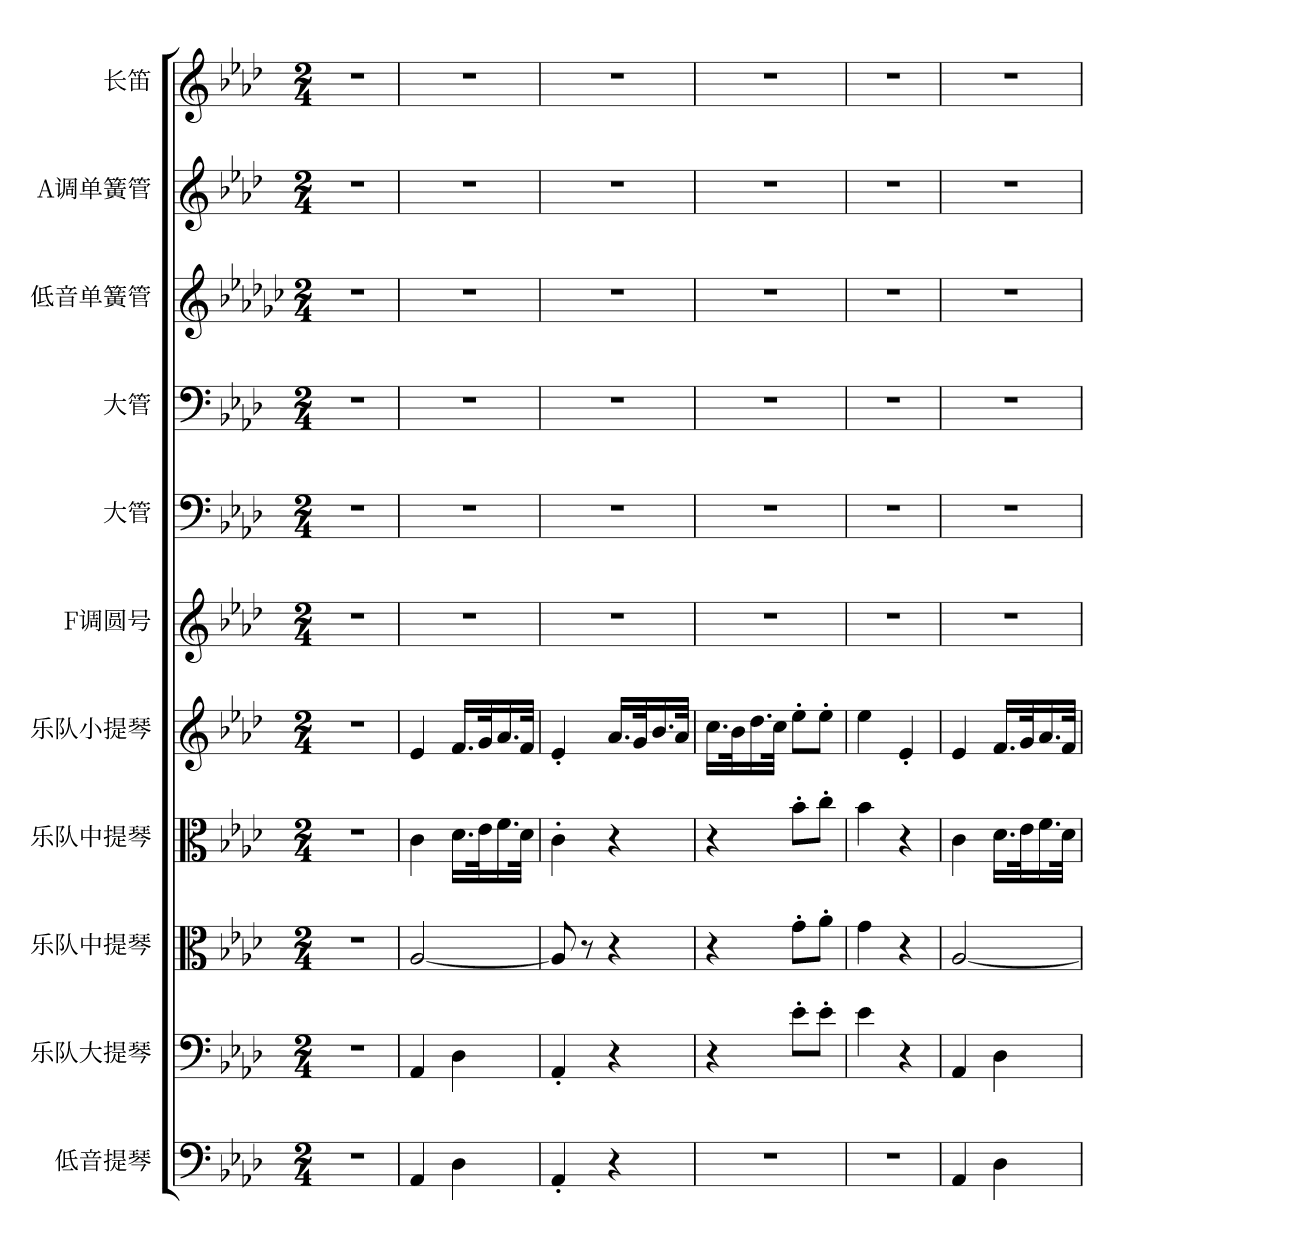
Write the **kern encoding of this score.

**kern	**kern	**kern	**kern	**kern	**kern	**kern	**kern	**kern	**kern	**kern
*part11	*part10	*part9	*part8	*part7	*part6	*part5	*part4	*part3	*part2	*part1
*staff11	*staff10	*staff9	*staff8	*staff7	*staff6	*staff5	*staff4	*staff3	*staff2	*staff1
*I"低音提琴	*I"乐队大提琴	*I"乐队中提琴	*I"乐队中提琴	*I"乐队小提琴	*I"F调圆号	*I"大管	*I"大管	*I"低音单簧管	*I"A调单簧管	*I"长笛
*clefF4	*clefF4	*clefC3	*clefC3	*clefG2	*clefG2	*clefF4	*clefF4	*clefG2	*clefG2	*clefG2
*ITrd7c12	*	*	*	*	*ITrd4c7	*	*	*ITrd8c14	*ITrd2c3	*
*k[b-e-a-d-]	*k[b-e-a-d-]	*k[b-e-a-d-]	*k[b-e-a-d-]	*k[b-e-a-d-]	*k[b-e-a-d-g-]	*k[b-e-a-d-]	*k[b-e-a-d-]	*k[b-e-a-d-g-c-]	*k[b-]	*k[b-e-a-d-]
*M2/4	*M2/4	*M2/4	*M2/4	*M2/4	*M2/4	*M2/4	*M2/4	*M2/4	*M2/4	*M2/4
*MM48	*MM48	*MM48	*MM48	*MM48	*MM48	*MM48	*MM48	*MM48	*MM48	*MM48
=1	=1	=1	=1	=1	=1	=1	=1	=1	=1	=1
2r	2r	2r	2r	2r	2r	2r	2r	2r	2r	2r
=2	=2	=2	=2	=2	=2	=2	=2	=2	=2	=2
4AAA-/	4AA-/	[2A-/	4c\	4e-/	2r	2r	2r	2r	2r	2r
4DD-\	4D-\	.	16.d-\LL	16.f/LL	.	.	.	.	.	.
.	.	.	32e-\K	32g/K	.	.	.	.	.	.
.	.	.	16.f\	16.a-/	.	.	.	.	.	.
.	.	.	32d-\JJk	32f/JJk	.	.	.	.	.	.
=3	=3	=3	=3	=3	=3	=3	=3	=3	=3	=3
4AAA-'/	4AA-'/	8A-/]	4c'\	4e-'/	2r	2r	2r	2r	2r	2r
.	.	8r	.	.	.	.	.	.	.	.
4r	4r	4r	4r	16.a-/LL	.	.	.	.	.	.
.	.	.	.	32g/K	.	.	.	.	.	.
.	.	.	.	16.b-/	.	.	.	.	.	.
.	.	.	.	32a-/JJk	.	.	.	.	.	.
=4	=4	=4	=4	=4	=4	=4	=4	=4	=4	=4
2r	4r	4r	4r	16.cc\LL	2r	2r	2r	2r	2r	2r
.	.	.	.	32b-\K	.	.	.	.	.	.
.	.	.	.	16.dd-\	.	.	.	.	.	.
.	.	.	.	32cc\JJk	.	.	.	.	.	.
.	8e-'\L	8g'\L	8b-'\L	8ee-'\L	.	.	.	.	.	.
.	8e-'\J	8a-'\J	8cc'\J	8ee-'\J	.	.	.	.	.	.
=5	=5	=5	=5	=5	=5	=5	=5	=5	=5	=5
*	*	*	*	*	*	*	*	*	*	*MM46
2r	4e-\	4g\	4b-\	4ee-\	2r	2r	2r	2r	2r	2r
.	4r	4r	4r	4e-'/	.	.	.	.	.	.
=6	=6	=6	=6	=6	=6	=6	=6	=6	=6	=6
*	*	*	*	*	*	*	*	*	*	*MM48
4AAA-/	4AA-/	[2A-/	4c\	4e-/	2r	2r	2r	2r	2r	2r
4DD-\	4D-\	.	16.d-\LL	16.f/LL	.	.	.	.	.	.
.	.	.	32e-\K	32g/K	.	.	.	.	.	.
.	.	.	16.f\	16.a-/	.	.	.	.	.	.
.	.	.	32d-\JJk	32f/JJk	.	.	.	.	.	.
=	=	=	=	=	=	=	=	=	=	=
*-	*-	*-	*-	*-	*-	*-	*-	*-	*-	*-
